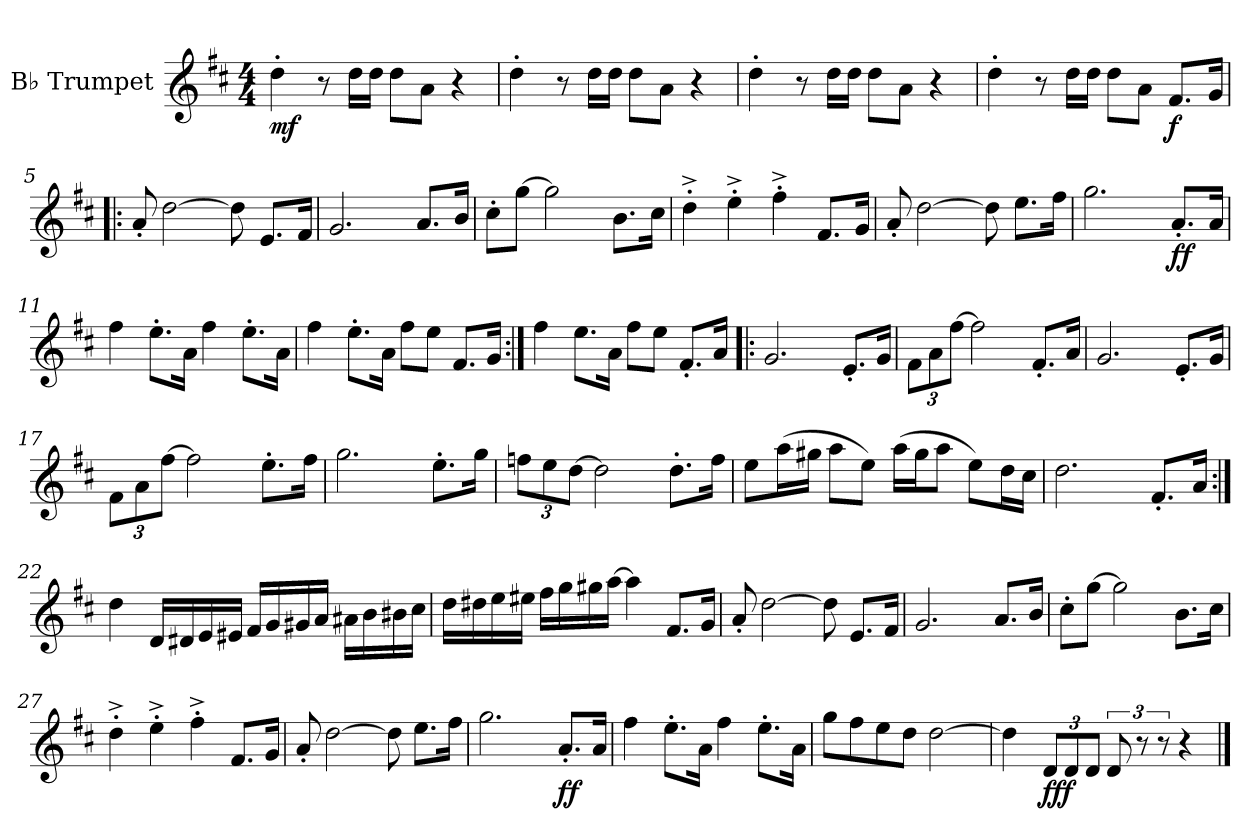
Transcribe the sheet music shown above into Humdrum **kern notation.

**kern	**dynam
*part1	*part1
*staff1	*staff1
*I"B♭ Trumpet	*
*I'B♭ Tpt.	*
*clefG2	*
*ITrd1c2	*
*k[]	*
*M4/4	*
*MM130	*
=1	=1
!	!LO:DY:b
4cc'\	mf
8r	.
16cc\LL	.
16cc\JJ	.
8cc\L	.
8g\J	.
4r	.
=2	=2
4cc'\	.
8r	.
16cc\LL	.
16cc\JJ	.
8cc\L	.
8g\J	.
4r	.
=3	=3
4cc'\	.
8r	.
16cc\LL	.
16cc\JJ	.
8cc\L	.
8g\J	.
4r	.
=4	=4
4cc'\	.
8r	.
16cc\LL	.
16cc\JJ	.
8cc\L	.
8g\J	.
!	!LO:DY:b
8.e/L	f
16f/Jk	.
=5!|:	=5!|:
8g'/	.
[2cc\	.
8cc\]	.
8.d/L	.
16e/Jk	.
=6	=6
2.f/	.
8.g/L	.
16a/Jk	.
!!LO:LB:g=z
=7	=7
8b'\L	.
[8ff\J	.
2ff\]	.
8.a\L	.
16b\Jk	.
=8	=8
4cc^'\	.
4dd^'\	.
4ee^'\	.
8.e/L	.
16f/Jk	.
=9	=9
8g'/	.
[2cc\	.
8cc\]	.
8.dd\L	.
16ee\Jk	.
=10	=10
2.ff\	.
!	!LO:DY:b
8.g'/L	ff
16g/Jk	.
=11	=11
4ee\	.
8.dd'\L	.
16g\Jk	.
4ee\	.
8.dd'\L	.
16g\Jk	.
=12	=12
4ee\	.
8.dd'\L	.
16g\Jk	.
8ee\L	.
8dd\J	.
8.e/L	.
16f/Jk	.
!!LO:LB:g=z
=13:|!	=13:|!
4ee\	.
8.dd\L	.
16g\Jk	.
8ee\L	.
8dd\J	.
!	!LO:DY:b
8.e'/L	other-dynamics
16g/Jk	.
=14!|:	=14!|:
2.f/	.
8.d'/L	.
16f/Jk	.
=15	=15
*Xbrackettup	*
12e\L	.
12g\	.
[12ee\J	.
2ee\]	.
8.e'/L	.
16g/Jk	.
=16	=16
2.f/	.
8.d'/L	.
16f/Jk	.
=17	=17
12e\L	.
12g\	.
[12ee\J	.
2ee\]	.
8.dd'\L	.
16ee\Jk	.
=18	=18
2.ff\	.
8.dd'\L	.
16ff\Jk	.
=19	=19
12ee-X\L	.
12dd\	.
[12cc\J	.
2cc\]	.
8.cc'\L	.
16ee-\Jk	.
!!LO:LB:g=z
=20	=20
8dd\L	.
(16gg\L	.
16ff#X\JJ	.
8gg\L	.
8dd\J)	.
(16gg\LL	.
16ff#\J	.
8gg\J	.
8dd\L)	.
16cc\L	.
16b\JJ	.
=21	=21
2.cc\	.
8.e'/L	.
16g/Jk	.
=22:|!	=22:|!
4cc\	.
16c/LL	.
16c#X/	.
16d/	.
16d#X/JJ	.
16e/LL	.
16f/	.
16f#X/	.
16g/JJ	.
16g#X\LL	.
16a\	.
16a#X\	.
16b\JJ	.
!!LO:LB:g=z
=23	=23
16cc\LL	.
16cc#X\	.
16dd\	.
16dd#X\JJ	.
16ee\LL	.
16ff\	.
16ff#X\	.
[16gg\JJ	.
4gg\]	.
8.e/L	.
16f/Jk	.
=24	=24
8g'/	.
[2cc\	.
8cc\]	.
8.d/L	.
16e/Jk	.
=25	=25
2.f/	.
8.g/L	.
16a/Jk	.
=26	=26
8b'\L	.
[8ff\J	.
2ff\]	.
8.a\L	.
16b\Jk	.
=27	=27
4cc^'\	.
4dd^'\	.
4ee^'\	.
8.e/L	.
16f/Jk	.
=28	=28
8g'/	.
[2cc\	.
8cc\]	.
8.dd\L	.
16ee\Jk	.
!!LO:LB:g=z
=29	=29
2.ff\	.
!	!LO:DY:b
8.g'/L	ff
16g/Jk	.
=30	=30
4ee\	.
8.dd'\L	.
16g\Jk	.
4ee\	.
8.dd'\L	.
16g\Jk	.
=31	=31
8ff\L	.
8ee\	.
8dd\	.
8cc\J	.
[2cc\	.
=32	=32
4cc\]	.
!	!LO:DY:b
12c/L	fff
12c/	.
12c/J	.
*brackettup	*
12c/	.
12r	.
12r	.
4r	.
==	==
*-	*-
